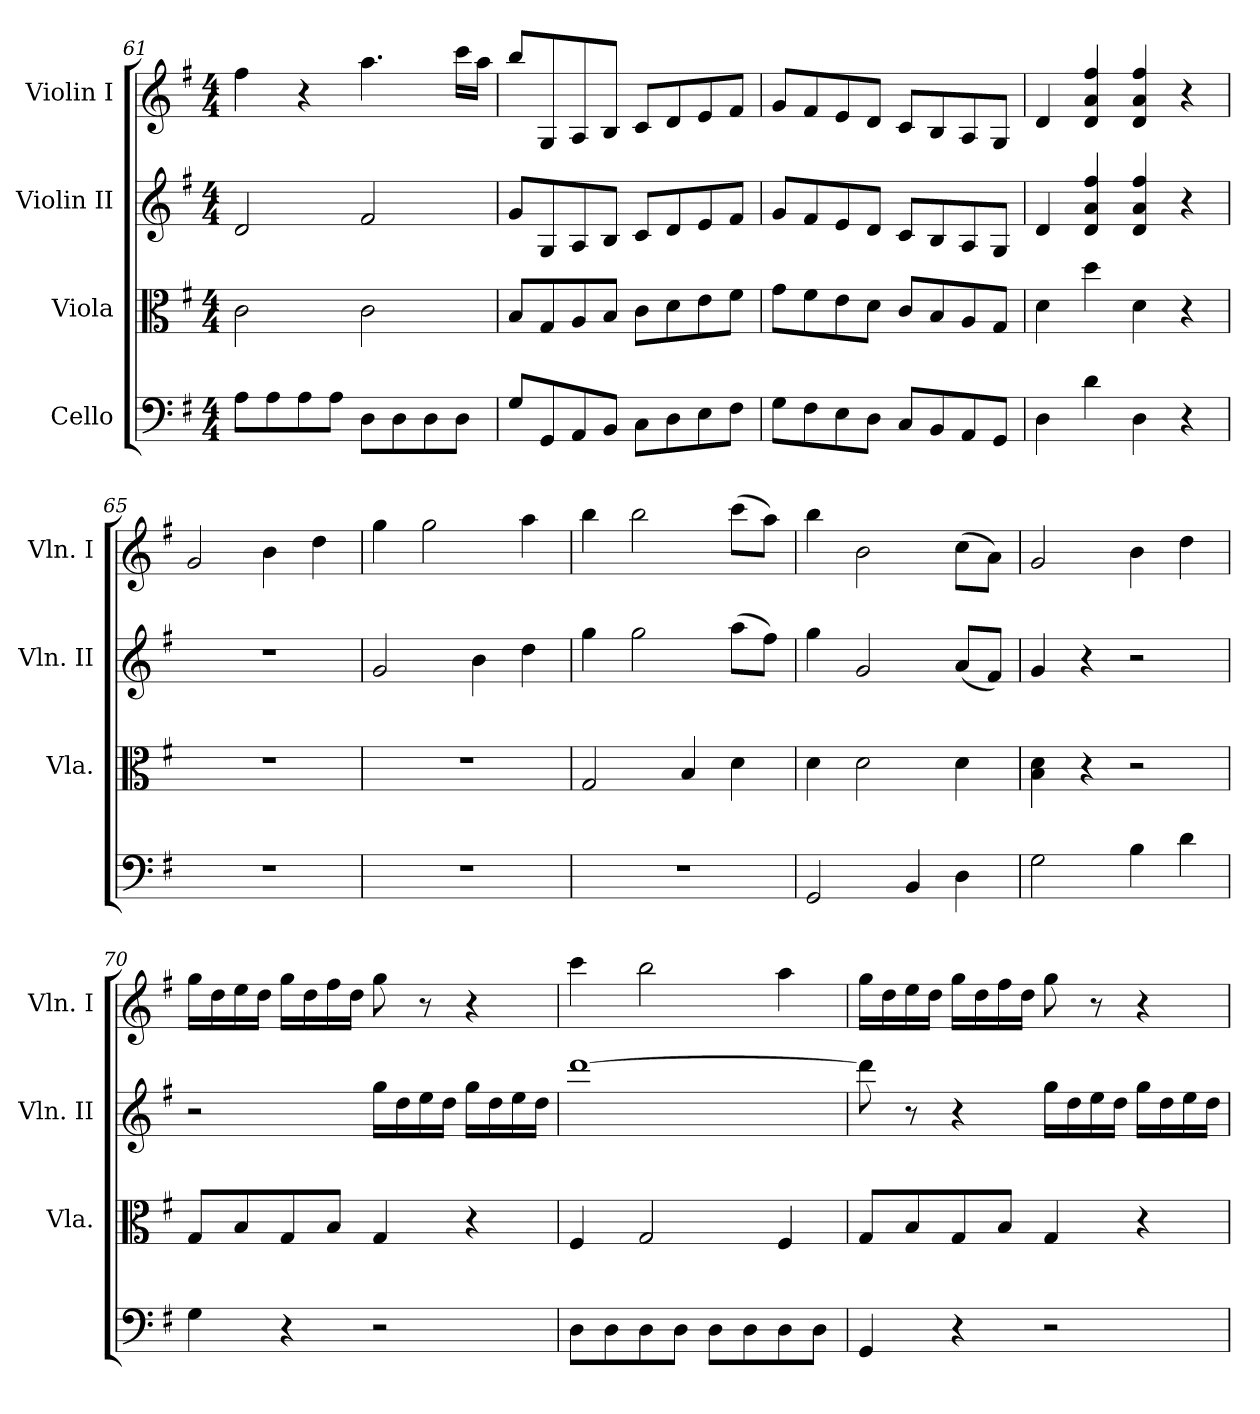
**kern	**kern	**kern	**kern
*part4	*part3	*part2	*part1
*staff4	*staff3	*staff2	*staff1
*I"Cello	*I"Viola	*I"Violin II	*I"Violin I
*	*I'Vla.	*I'Vln. II	*I'Vln. I
*clefF4	*clefC3	*clefG2	*clefG2
*k[f#]	*k[f#]	*k[f#]	*k[f#]
*G:	*G:	*G:	*G:
*M4/4	*M4/4	*M4/4	*M4/4
=61	=61	=61	=61
8A\L	2c\	2d/	4ff#\
8A\	.	.	.
8A\	.	.	4r
8A\J	.	.	.
8D\L	2c\	2f#/	4.aa\
8D\	.	.	.
8D\	.	.	.
8D\J	.	.	16ccc\LL
.	.	.	16aa\JJ
=62	=62	=62	=62
8G/L	8B/L	8g/L	8bb/L
8GG/	8G/	8G/	8G/
8AA/	8A/	8A/	8A/
8BB/J	8B/J	8B/J	8B/J
8C\L	8c\L	8c/L	8c/L
8D\	8d\	8d/	8d/
8E\	8e\	8e/	8e/
8F#\J	8f#\J	8f#/J	8f#/J
=63	=63	=63	=63
8G\L	8g\L	8g/L	8g/L
8F#\	8f#\	8f#/	8f#/
8E\	8e\	8e/	8e/
8D\J	8d\J	8d/J	8d/J
8C/L	8c/L	8c/L	8c/L
8BB/	8B/	8B/	8B/
8AA/	8A/	8A/	8A/
8GG/J	8G/J	8G/J	8G/J
=64	=64	=64	=64
4D\	4d\	4d/	4d/
4d\	4dd\	4d/ 4a/ 4ff#/	4d/ 4a/ 4ff#/
4D\	4d\	4d/ 4a/ 4ff#/	4d/ 4a/ 4ff#/
4r	4r	4r	4r
=65	=65	=65	=65
1r	1r	1r	2g/
.	.	.	4b\
.	.	.	4dd\
=66	=66	=66	=66
1r	1r	2g/	4gg\
.	.	.	2gg\
.	.	4b\	.
.	.	4dd\	4aa\
=67	=67	=67	=67
1r	2G/	4gg\	4bb\
.	.	2gg\	2bb\
.	4B/	.	.
.	4d\	(8aa\L	(8ccc\L
.	.	8ff#\J)	8aa\J)
=68	=68	=68	=68
2GG/	4d\	4gg\	4bb\
.	2d\	2g/	2b\
4BB/	.	.	.
4D\	4d\	(8a/L	(8cc\L
.	.	8f#/J)	8a\J)
=69	=69	=69	=69
2G\	4B\ 4d\	4g/	2g/
.	4r	4r	.
4B\	2r	2r	4b\
4d\	.	.	4dd\
=70	=70	=70	=70
4G\	8G/L	2r	16gg\LL
.	.	.	16dd\
.	8B/	.	16ee\
.	.	.	16dd\JJ
4r	8G/	.	16gg\LL
.	.	.	16dd\
.	8B/J	.	16ff#\
.	.	.	16dd\JJ
2r	4G/	16gg\LL	8gg\
.	.	16dd\	.
.	.	16ee\	8r
.	.	16dd\JJ	.
.	4r	16gg\LL	4r
.	.	16dd\	.
.	.	16ee\	.
.	.	16dd\JJ	.
=71	=71	=71	=71
8D\L	4F#/	[1ddd	4ccc\
8D\	.	.	.
8D\	2G/	.	2bb\
8D\J	.	.	.
8D\L	.	.	.
8D\	.	.	.
8D\	4F#/	.	4aa\
8D\J	.	.	.
=72	=72	=72	=72
4GG/	8G/L	8ddd\]	16gg\LL
.	.	.	16dd\
.	8B/	8r	16ee\
.	.	.	16dd\JJ
4r	8G/	4r	16gg\LL
.	.	.	16dd\
.	8B/J	.	16ff#\
.	.	.	16dd\JJ
2r	4G/	16gg\LL	8gg\
.	.	16dd\	.
.	.	16ee\	8r
.	.	16dd\JJ	.
.	4r	16gg\LL	4r
.	.	16dd\	.
.	.	16ee\	.
.	.	16dd\JJ	.
=	=	=	=
*-	*-	*-	*-
